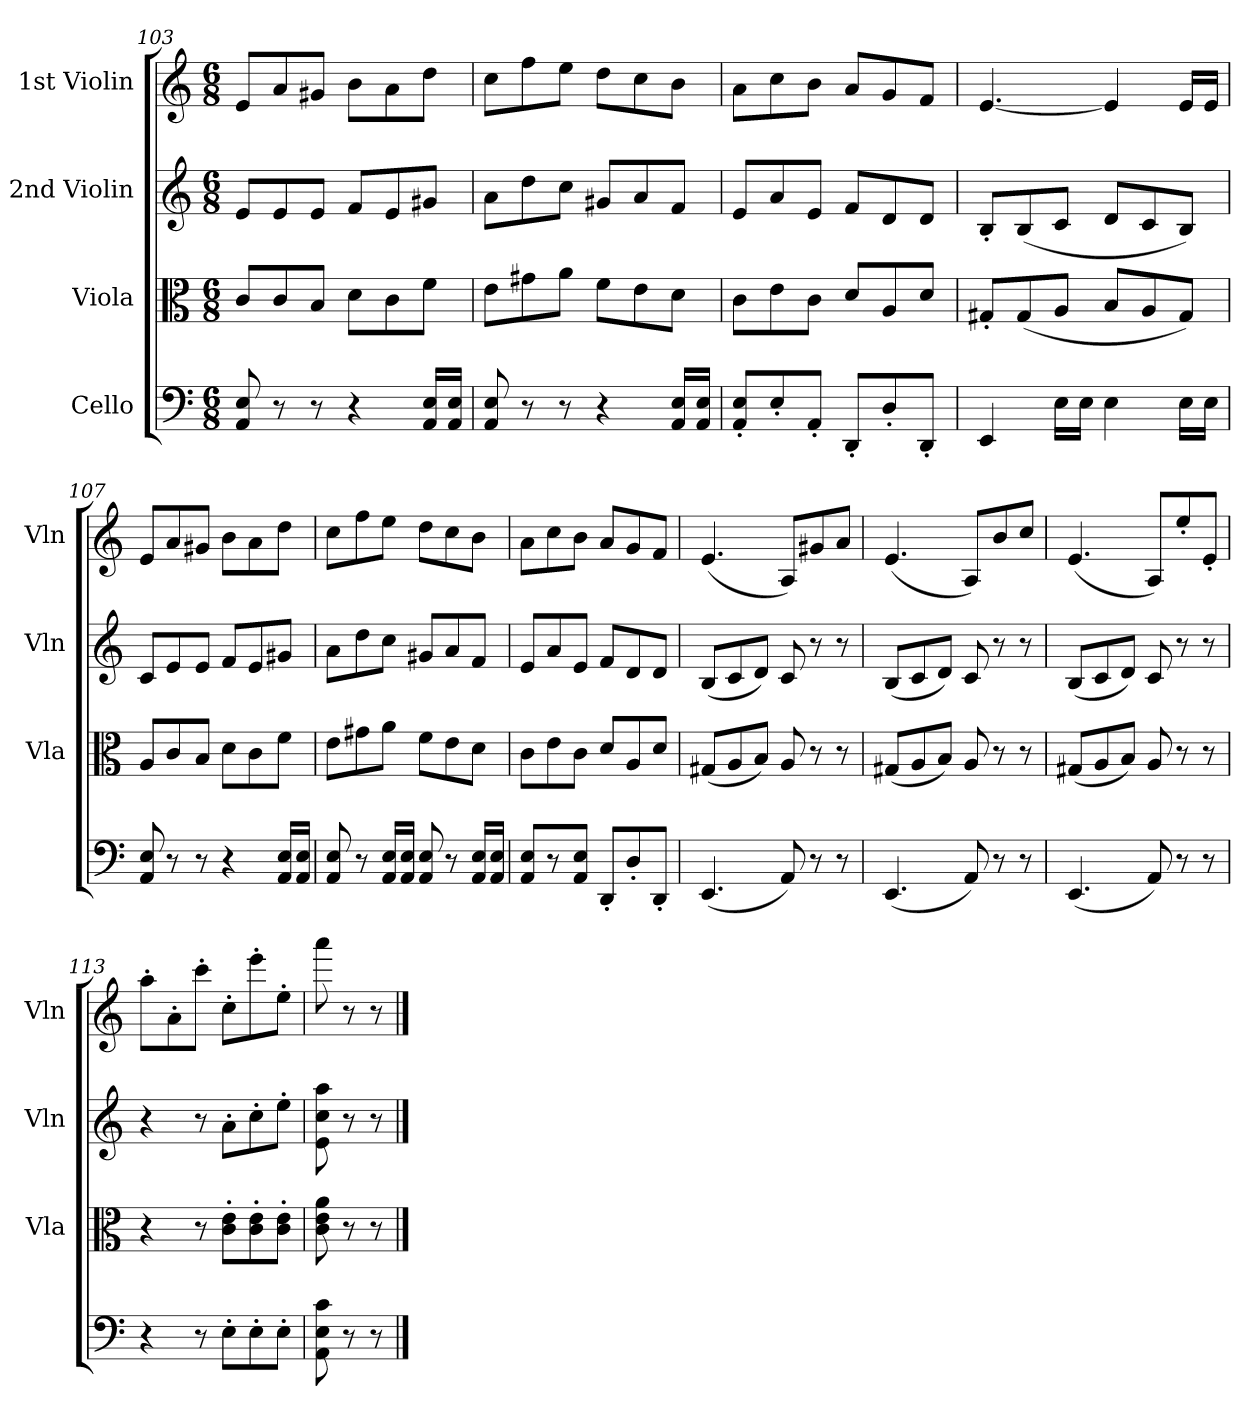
**kern	**kern	**kern	**kern
*part4	*part3	*part2	*part1
*staff4	*staff3	*staff2	*staff1
*I"Cello	*I"Viola	*I"2nd Violin	*I"1st Violin
*	*I'Vla	*I'Vln	*I'Vln
*clefF4	*clefC3	*clefG2	*clefG2
*k[]	*k[]	*k[]	*k[]
*C:	*C:	*C:	*C:
*M6/8	*M6/8	*M6/8	*M6/8
=103	=103	=103	=103
8AA 8E	8cL	8eL	8eL
8r	8c	8e	8a
8r	8BJ	8eJ	8g#XJ
4r	8dL	8fL	8bL
.	8c	8e	8a
16AA 16ELL	8fJ	8g#XJ	8ddJ
16AA 16EJJ	.	.	.
=104	=104	=104	=104
8AA 8E	8eL	8aL	8ccL
8r	8g#X	8dd	8ff
8r	8aJ	8ccJ	8eeJ
4r	8fL	8g#XL	8ddL
.	8e	8a	8cc
16AA 16ELL	8dJ	8fJ	8bJ
16AA 16EJJ	.	.	.
=105	=105	=105	=105
8AA' 8E'L	8cL	8eL	8aL
8E'	8e	8a	8cc
8AA'J	8cJ	8eJ	8bJ
8DD'L	8dL	8fL	8aL
8D'	8A	8d	8g
8DD'J	8dJ	8dJ	8fJ
=106	=106	=106	=106
4EE	8G#X'L	8B'L	[4.e
.	(8G#	(8B	.
16ELL	8AJ	8cJ	.
16EJJ	.	.	.
4E	8BL	8dL	4e]
.	8A	8c	.
16ELL	8G#J)	8BJ)	16eLL
16EJJ	.	.	16eJJ
=107	=107	=107	=107
8AA 8E	8AL	8cL	8eL
8r	8c	8e	8a
8r	8BJ	8eJ	8g#XJ
4r	8dL	8fL	8bL
.	8c	8e	8a
16AA 16ELL	8fJ	8g#XJ	8ddJ
16AA 16EJJ	.	.	.
=108	=108	=108	=108
8AA 8E	8eL	8aL	8ccL
8r	8g#X	8dd	8ff
16AA 16ELL	8aJ	8ccJ	8eeJ
16AA 16EJJ	.	.	.
8AA 8E	8fL	8g#XL	8ddL
8r	8e	8a	8cc
16AA 16ELL	8dJ	8fJ	8bJ
16AA 16EJJ	.	.	.
=109	=109	=109	=109
8AA 8EL	8cL	8eL	8aL
8r	8e	8a	8cc
8AA 8EJ	8cJ	8eJ	8bJ
8DD'L	8dL	8fL	8aL
8D'	8A	8d	8g
8DD'J	8dJ	8dJ	8fJ
=110	=110	=110	=110
(4.EE	(8G#XL	(8BL	(4.e
.	8A	8c	.
.	8BJ)	8dJ)	.
8AA)	8A	8c	8AL)
8r	8r	8r	8g#X
8r	8r	8r	8aJ
=111	=111	=111	=111
(4.EE	(8G#XL	(8BL	(4.e
.	8A	8c	.
.	8BJ)	8dJ)	.
8AA)	8A	8c	8AL)
8r	8r	8r	8b
8r	8r	8r	8ccJ
=112	=112	=112	=112
(4.EE	(8G#XL	(8BL	(4.e
.	8A	8c	.
.	8BJ)	8dJ)	.
8AA)	8A	8c	8AL)
8r	8r	8r	8ee'
8r	8r	8r	8e'J
=113	=113	=113	=113
4r	4r	4r	8aa'L
.	.	.	8a'
8r	8r	8r	8ccc'J
8E'L	8c' 8e'L	8a'L	8cc'L
8E'	8c' 8e'	8cc'	8eee'
8E'J	8c' 8e'J	8ee'J	8ee'J
=114	=114	=114	=114
8AA 8E 8c	8c 8e 8a	8e 8cc 8aa	8aaa
8r	8r	8r	8r
8r	8r	8r	8r
==	==	==	==
*-	*-	*-	*-
